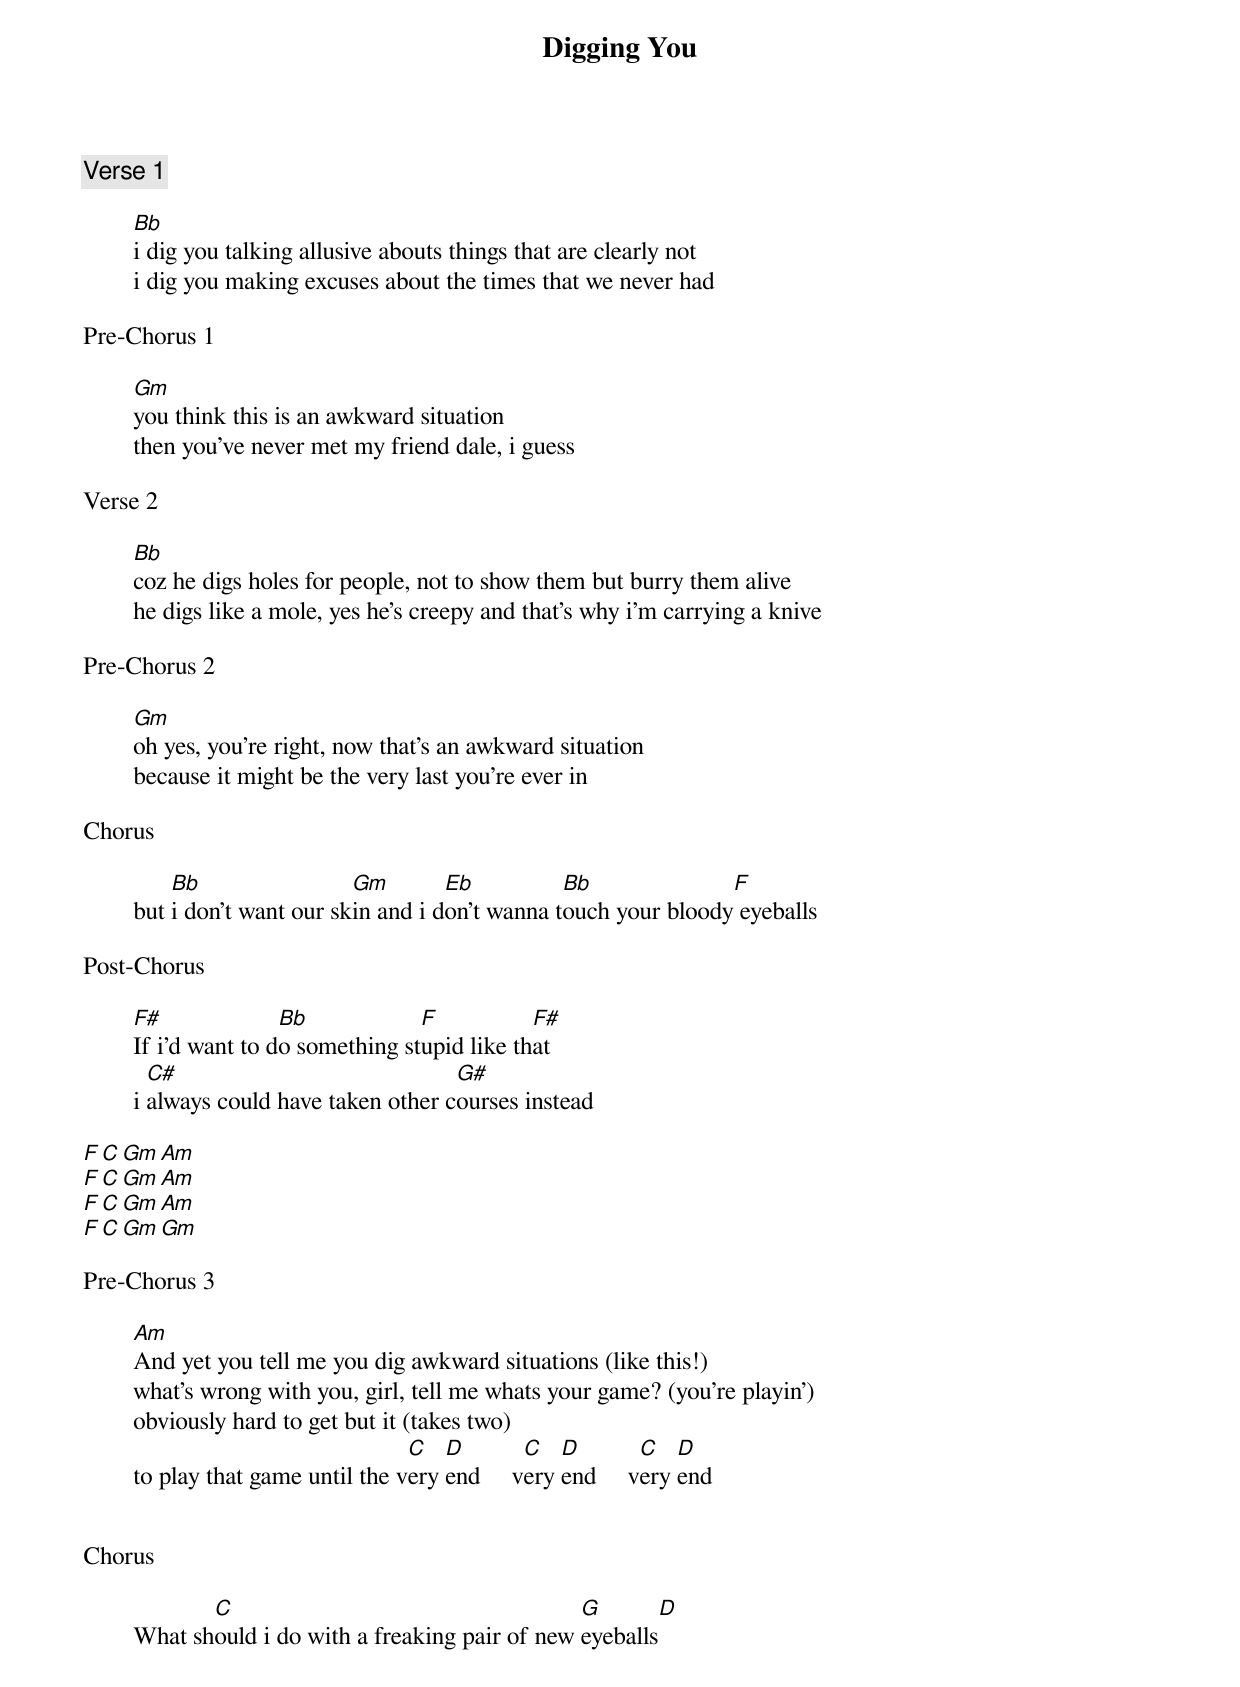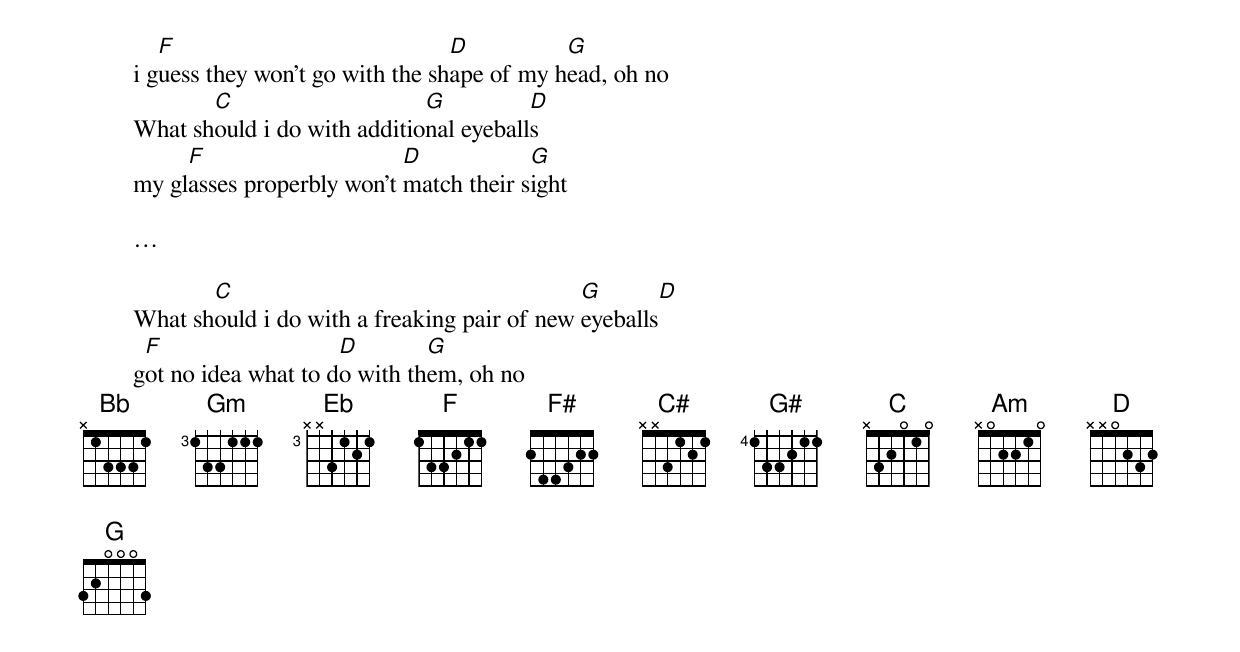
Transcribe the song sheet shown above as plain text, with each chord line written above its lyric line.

Digging You

Verse 1

	Bb
	i dig you talking allusive abouts things that are clearly not
	i dig you making excuses about the times that we never had

Pre-Chorus 1

	Gm
	you think this is an awkward situation
	then you've never met my friend dale, i guess

Verse 2

	Bb
	coz he digs holes for people, not to show them but burry them alive
	he digs like a mole, yes he's creepy and that's why i'm carrying a knive

Pre-Chorus 2

	Gm
	oh yes, you're right, now that's an awkward situation
	because it might be the very last you're ever in

Chorus

	    Bb                 Gm        Eb          Bb              F
	but i don't want our skin and i don't wanna touch your bloody eyeballs

Post-Chorus

	F#              Bb            F           F#
	If i'd want to do something stupid like that
	  C#                             G#
	i always could have taken other courses instead

	F C Gm Am
	F C Gm Am
	F C Gm Am
	F C Gm Gm

Pre-Chorus 3

	Am
	And yet you tell me you dig awkward situations (like this!)
	what's wrong with you, girl, tell me whats your game? (you're playin')
	obviously hard to get but it (takes two)
		                     C   D        C   D        C   D
	to play that game until the very end     very end     very end


Chorus

	       C				     G          D
	What should i do with a freaking pair of new eyeballs
	   F                             D          G
	i guess they won't go with the shape of my head, oh no
	       C		     G          D
	What should i do with additional eyeballs
	     F                     D            G
	my glasses properbly won't match their sight

	…

	       C				     G          D
	What should i do with a freaking pair of new eyeballs
	 F                   D        G
	got no idea what to do with them, oh no
